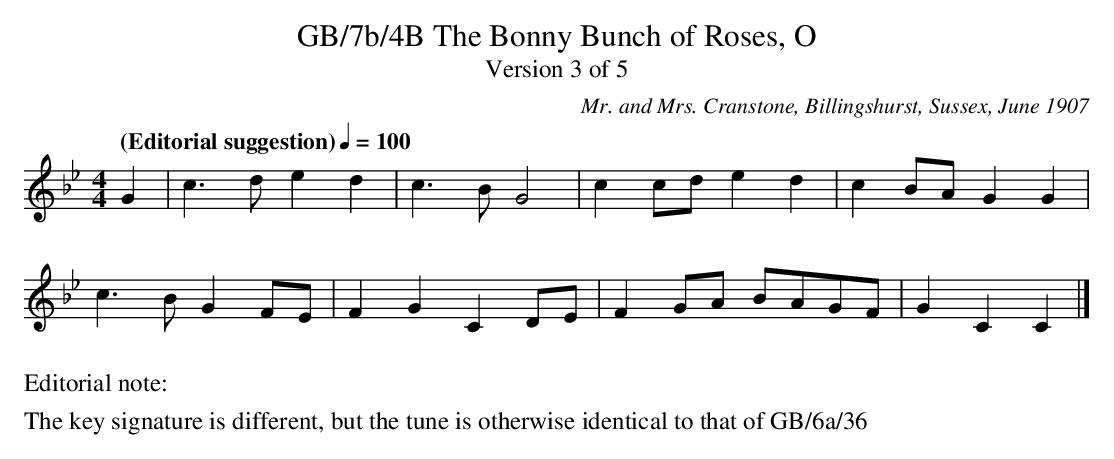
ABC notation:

X:1
T:GB/7b/4B The Bonny Bunch of Roses, \O
T:Version 3 of 5
C:Mr. and Mrs. Cranstone, Billingshurst, Sussex, June 1907
L:1/8
Q:"(Editorial suggestion)" 1/4=100
M:4/4
K:Cdor
G2 | c3 d e2 d2 | c3 B G4 | c2 cd e2 d2 | c2 BA G2 G2 |
c3 B G2 FE | F2 G2 C2 DE | F2 GA BAGF | G2 C2 C2 |]
